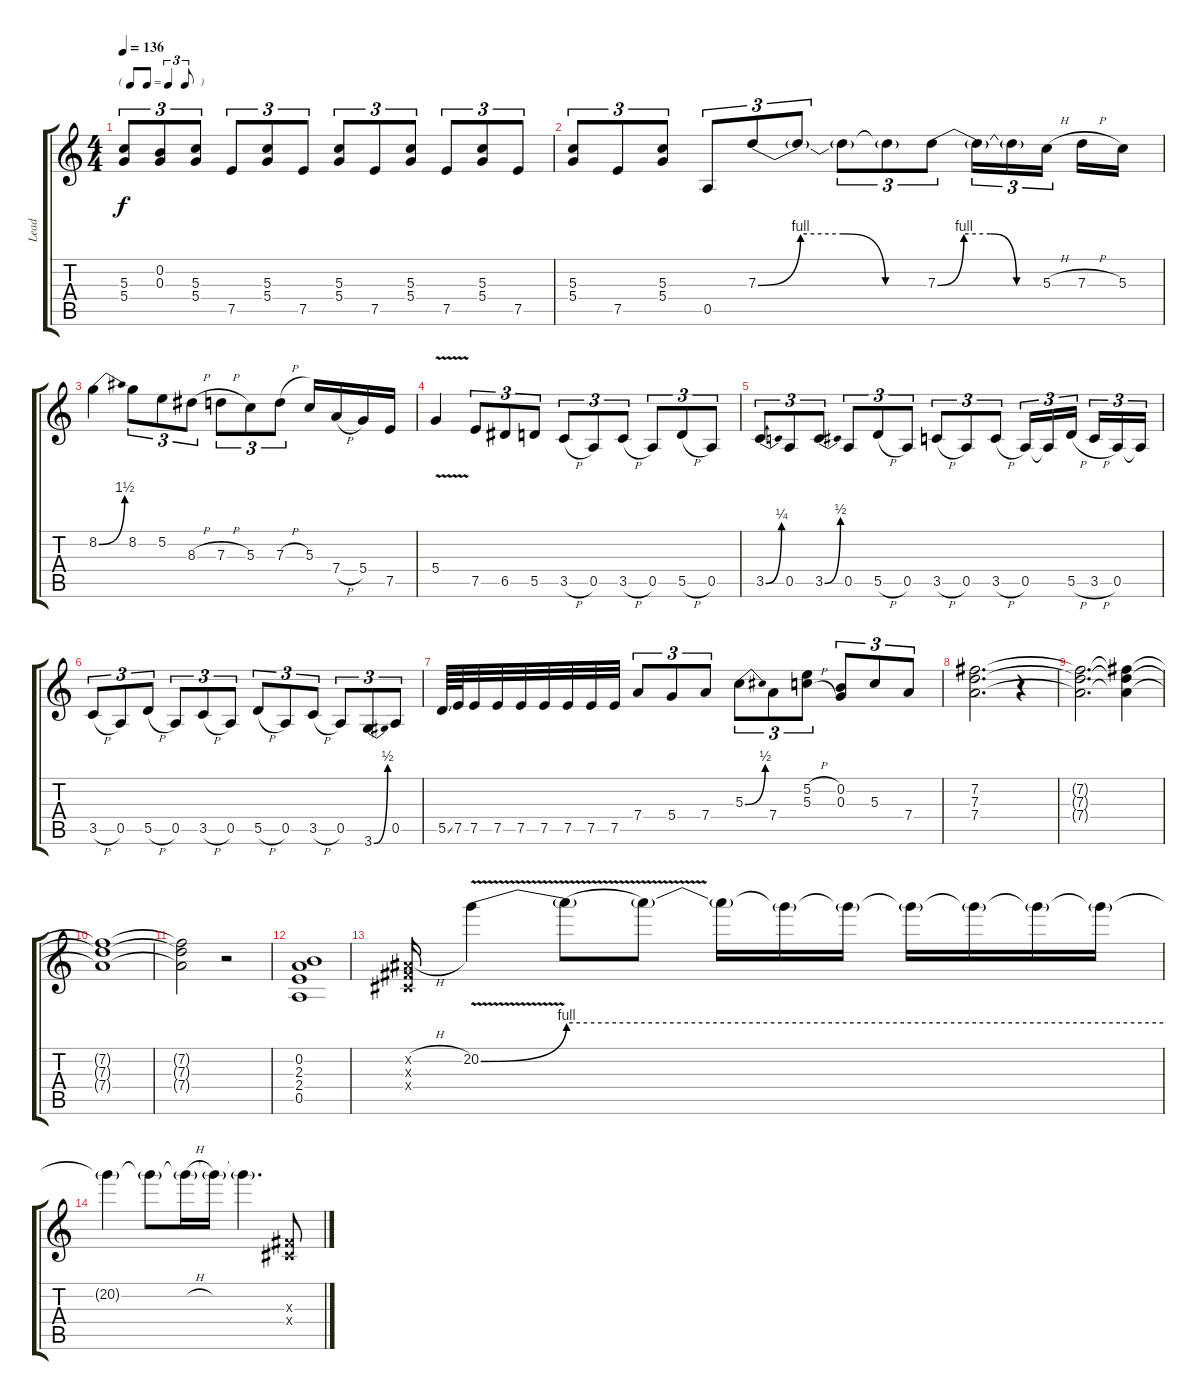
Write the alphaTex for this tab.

\track ("Lead " "Lead ") {instrument distortionguitar}
\staff {score tabs}
\tuning (E4 B3 G3 D3 A2 E2) {hide}
\ts (4 4)
\tf triplet8th
\tempo 136
\clef g2
\ks c
(5.3 5.4).8{tu (3 2) dy f} (0.2 0.3).8{tu (3 2)} (5.3 5.4).8{tu (3 2)} 7.5.8{tu (3 2)} (5.3 5.4).8{tu (3 2)} 7.5.8{tu (3 2)} (5.3 5.4).8{tu (3 2)} 7.5.8{tu (3 2)} (5.3 5.4).8{tu (3 2)} 7.5.8{tu (3 2)} (5.3 5.4).8{tu (3 2)} 7.5.8{tu (3 2)} |
(5.3 5.4).8{tu (3 2)} 7.5.8{tu (3 2)} (5.3 5.4).8{tu (3 2)} 0.5.8{tu (3 2)} 7.3{be (custom 0 0 15 4 30 4 45 0 60 0)}.8{tu (3 2)} 7.3{t}.8{tu (3 2)} 7.3{t}.8{tu (3 2)} 7.3{t}.8{tu (3 2)} 7.3{be (custom 0 0 15 4 30 4 45 0 60 0)}.8{tu (3 2)} 7.3{t}.16{tu (3 2)} 7.3{t}.16{tu (3 2)} 5.3{h}.16{tu (3 2) beam splitsecondary} 7.3{h}.16 5.3.16 |
8.2{be (bend 0 0 60 6)}.4 8.2.8{tu (3 2)} 5.2.8{tu (3 2)} 8.3{h}.8{tu (3 2)} 7.3{h}.8{tu (3 2)} 5.3.8{tu (3 2)} 7.3{h}.8{tu (3 2)} 5.3.16 7.4{h}.16 5.4.16 7.5.16 |
5.4{v}.4 7.5.8{tu (3 2)} 6.5.8{tu (3 2)} 5.5.8{tu (3 2)} 3.5{h}.8{tu (3 2)} 0.5.8{tu (3 2)} 3.5{h}.8{tu (3 2)} 0.5.8{tu (3 2)} 5.5{h}.8{tu (3 2)} 0.5.8{tu (3 2)} |
3.5{be (bend 0 0 60 1)}.8{tu (3 2)} 0.5.8{tu (3 2)} 3.5{be (bend 0 0 60 2)}.8{tu (3 2)} 0.5.8{tu (3 2)} 5.5{h}.8{tu (3 2)} 0.5.8{tu (3 2)} 3.5{h}.8{tu (3 2)} 0.5.8{tu (3 2)} 3.5{h}.8{tu (3 2)} 0.5.16{tu (3 2)} 0.5{t}.16{tu (3 2)} 5.5{h}.16{tu (3 2) beam splitsecondary} 3.5{h}.16{tu (3 2)} 0.5.16{tu (3 2)} 0.5{t}.16{tu (3 2)} |
3.5{h}.8{tu (3 2)} 0.5.8{tu (3 2)} 5.5{h}.8{tu (3 2)} 0.5.8{tu (3 2)} 3.5{h}.8{tu (3 2)} 0.5.8{tu (3 2)} 5.5{h}.8{tu (3 2)} 0.5.8{tu (3 2)} 3.5{h}.8{tu (3 2)} 0.5.8{tu (3 2)} 3.6{be (bend 0 0 60 2)}.8{tu (3 2)} 0.5.8{tu (3 2)} |
5.5{ss}.64 7.5.64 7.5.32 7.5.32 7.5.32 7.5.32 7.5.32 7.5.32 7.5.32 7.4.8{tu (3 2)} 5.4.8{tu (3 2)} 7.4.8{tu (3 2)} 5.3{be (bend 0 0 60 2)}.8{tu (3 2)} 7.4.8{tu (3 2)} (5.2{h} 5.3{h}).8{tu (3 2)} (0.2 0.3).8{tu (3 2)} 5.3.8{tu (3 2)} 7.4.8{tu (3 2)} |
(7.2 7.3 7.4).2{d} r.4 |
(7.2{t} 7.3{t} 7.4{t}).2{d} (7.2{t} 7.3{t} 7.4{t}).4 |
(7.2{t} 7.3{t} 7.4{t}).1 |
(7.2{t} 7.3{t} 7.4{t}).2 r.2 |
(0.2 2.3 2.4 0.5).1 |
(-1.2{h x} -1.3{x} -1.4{x}).16 20.2{be (bend 0 0 60 4) v}.4 20.2{be (hold 0 4 60 4) v t}.8 20.2{t}.8 20.2{t}.16 20.2{t}.16 20.2{t}.16 20.2{t}.16 20.2{t}.16 20.2{t}.16 20.2{t}.16 |
20.2{t}.4 20.2{t}.8 20.2{h t}.16 20.2{t}.16 20.2{t}.4{d} (-1.3{x} -1.4{x}).8
